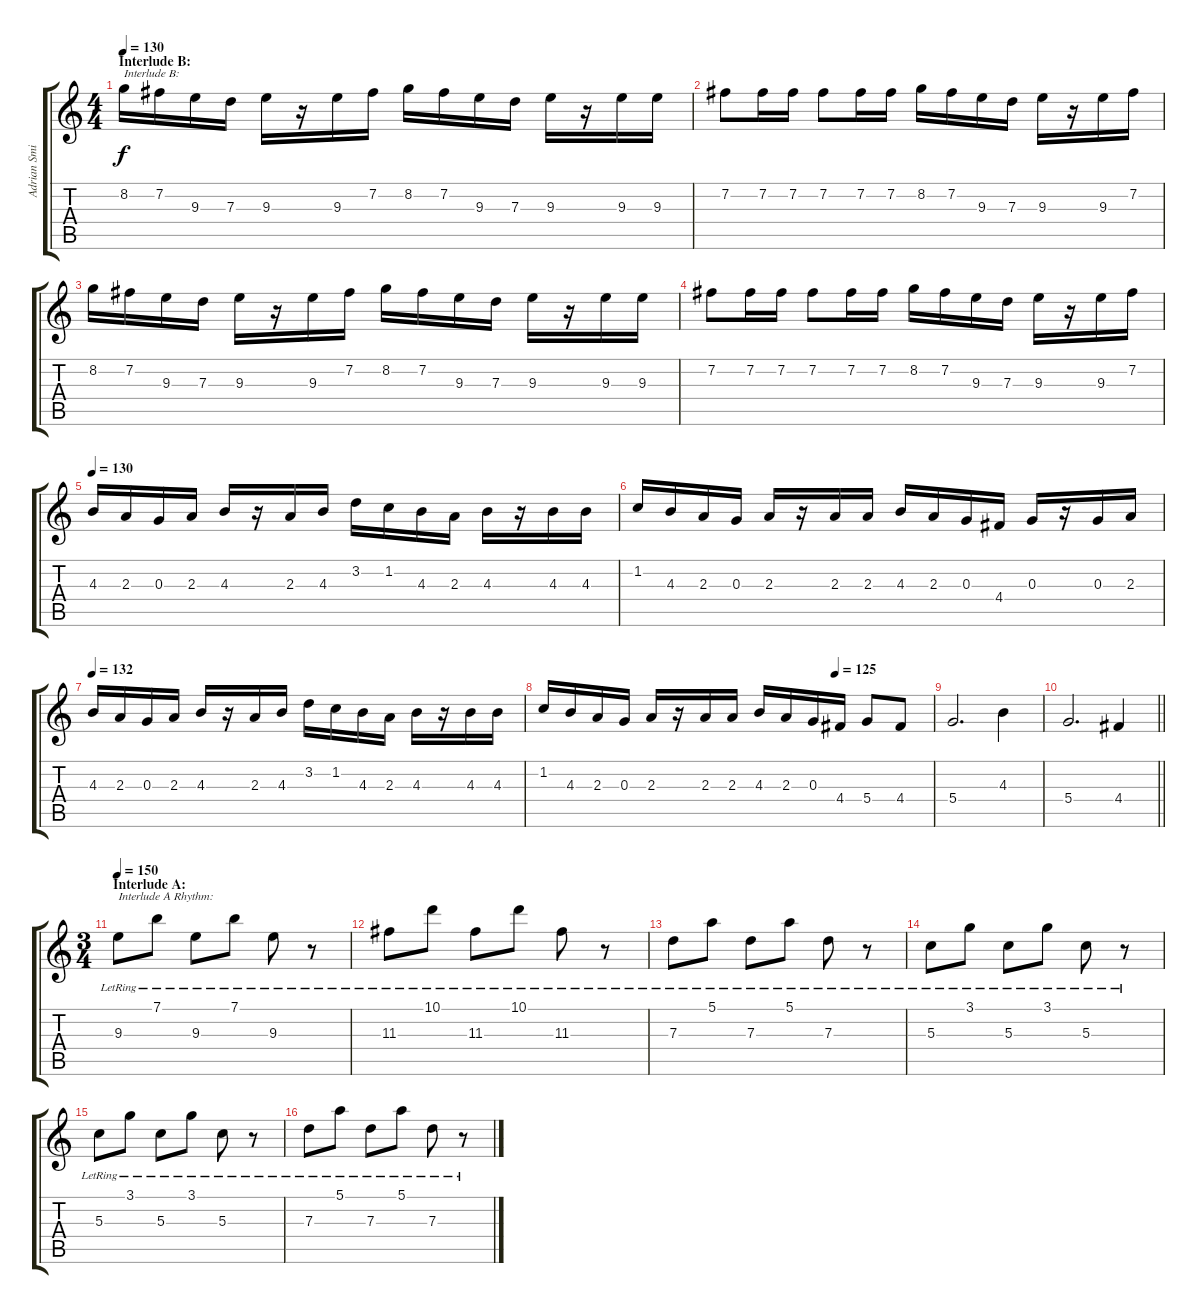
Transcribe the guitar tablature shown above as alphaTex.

\track ("Adrian Smith" "Adrian Smi") {instrument distortionguitar}
\staff {score tabs}
\tuning (E4 B3 G3 D3 A2 E2) {hide}
\ts (4 4)
\section ("" "Interlude B:")
\tempo 130
\clef g2
\ks c
8.2.16{txt "Interlude B:" dy f} 7.2.16 9.3.16 7.3.16 9.3.16 r.16 9.3.16 7.2.16 8.2.16 7.2.16 9.3.16 7.3.16 9.3.16 r.16 9.3.16 9.3.16 |
7.2.8 7.2.16 7.2.16 7.2.8 7.2.16 7.2.16 8.2.16 7.2.16 9.3.16 7.3.16 9.3.16 r.16 9.3.16 7.2.16 |
8.2.16 7.2.16 9.3.16 7.3.16 9.3.16 r.16 9.3.16 7.2.16 8.2.16 7.2.16 9.3.16 7.3.16 9.3.16 r.16 9.3.16 9.3.16 |
7.2.8 7.2.16 7.2.16 7.2.8 7.2.16 7.2.16 8.2.16 7.2.16 9.3.16 7.3.16 9.3.16 r.16 9.3.16 7.2.16 |
\tempo 130
4.3.16 2.3.16 0.3.16 2.3.16 4.3.16 r.16 2.3.16 4.3.16 3.2.16 1.2.16 4.3.16 2.3.16 4.3.16 r.16 4.3.16 4.3.16 |
1.2.16 4.3.16 2.3.16 0.3.16 2.3.16 r.16 2.3.16 2.3.16 4.3.16 2.3.16 0.3.16 4.4.16 0.3.16 r.16 0.3.16 2.3.16 |
\tempo 132
4.3.16 2.3.16 0.3.16 2.3.16 4.3.16 r.16 2.3.16 4.3.16 3.2.16 1.2.16 4.3.16 2.3.16 4.3.16 r.16 4.3.16 4.3.16 |
\tempo (125 0.75)
1.2.16 4.3.16 2.3.16 0.3.16 2.3.16 r.16 2.3.16 2.3.16 4.3.16 2.3.16 0.3.16 4.4.16 5.4.8 4.4.8 |
5.4.2{d} 4.3.4 |
\barLineRight lightlight
5.4.2{d} 4.4.4 |
\ts (3 4)
\section ("" "Interlude A:")
\tempo 150
9.3{lr}.8{txt "Interlude A Rhythm:" instrument electricguitarclean} 7.1{lr}.8 9.3{lr}.8 7.1{lr}.8 9.3{lr}.8 r.8 |
11.3{lr}.8 10.1{lr}.8 11.3{lr}.8 10.1{lr}.8 11.3{lr}.8 r.8 |
7.3{lr}.8 5.1{lr}.8 7.3{lr}.8 5.1{lr}.8 7.3{lr}.8 r.8 |
5.3{lr}.8 3.1{lr}.8 5.3{lr}.8 3.1{lr}.8 5.3{lr}.8 r.8 |
5.3{lr}.8 3.1{lr}.8 5.3{lr}.8 3.1{lr}.8 5.3{lr}.8 r.8 |
7.3{lr}.8 5.1{lr}.8 7.3{lr}.8 5.1{lr}.8 7.3{lr}.8 r.8
